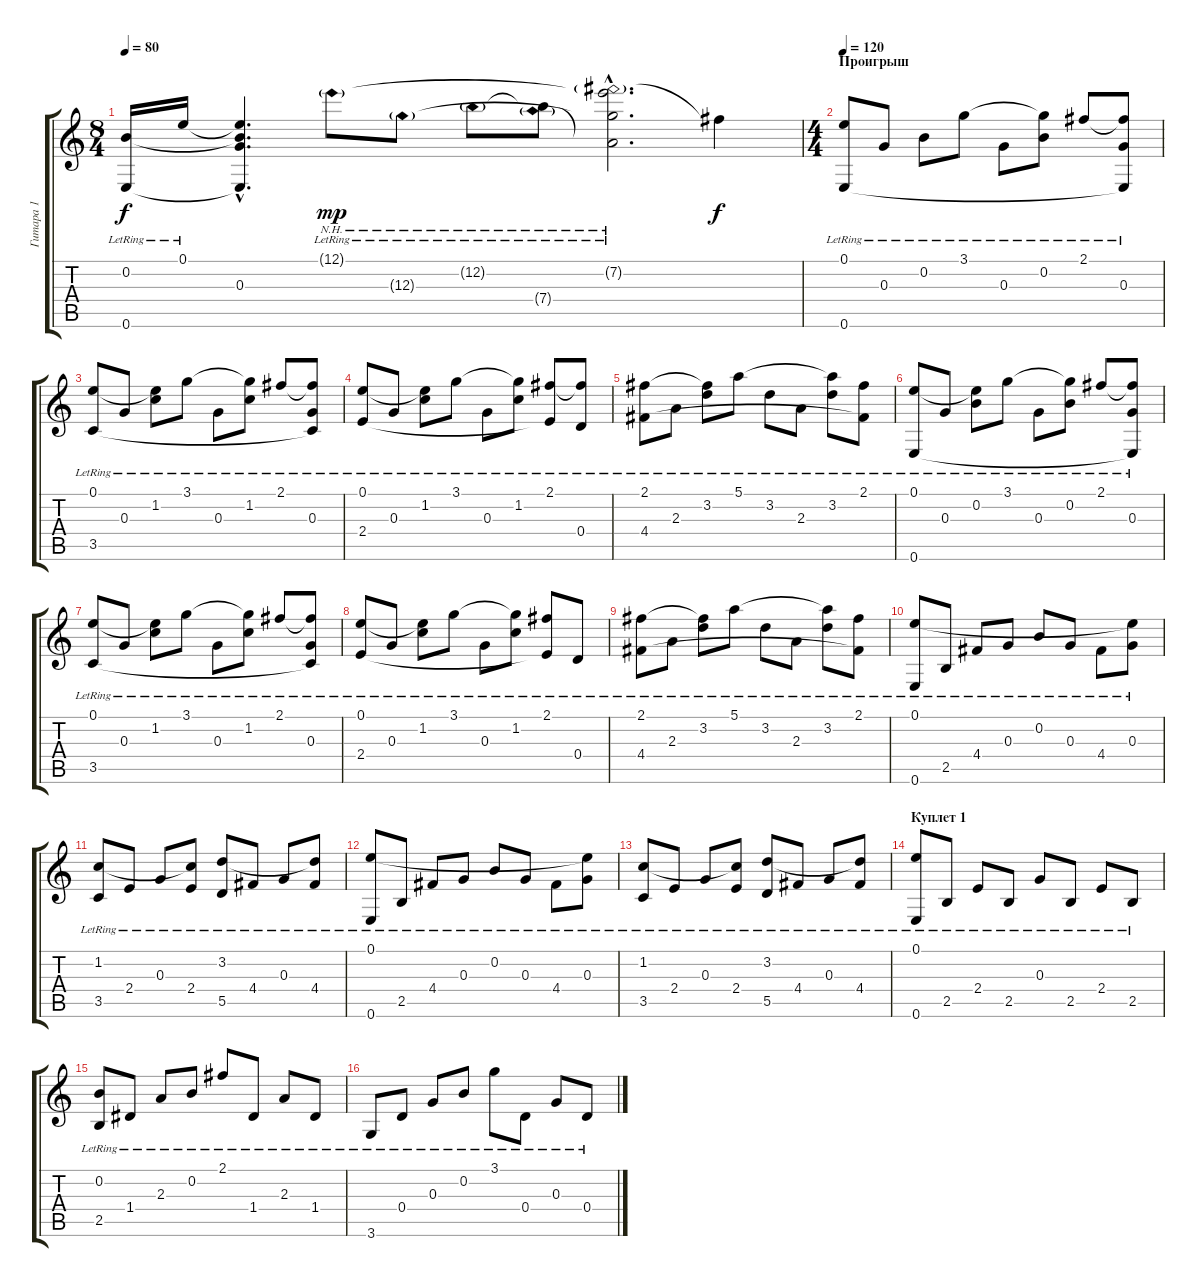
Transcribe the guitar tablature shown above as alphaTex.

\track ("Гитара 1" "Гитара 1") {instrument acousticguitarsteel}
\staff {score tabs}
\tuning (E4 B3 G3 D3 A2 E2) {hide}
\ts (8 4)
\tempo 80
\clef g2
\ks c
(0.2{lr} 0.6{t}).16{dy f} 0.1{lr}.16 (0.1{hac t} 0.2{hac t} 0.3{hac t} 0.6{hac t}).4{d} 12.1{nh g lr}.8{dy mp} 12.3{nh g lr}.8 12.2{nh g lr}.8 (12.2{t} 7.4{nh g lr}).8 (12.1{hac t} 7.2{nh g hac lr} 12.3{hac t} 7.4{hac t}).2{d} 7.2{t}.4{dy f} |
\ts (4 4)
\section ("" "Проигрыш")
\tempo 120
(0.1{lr} 0.6{lr}).8 0.3{lr}.8 0.2{lr}.8 3.1{lr}.8 0.3{lr}.8 (3.1{t} 0.2{lr}).8 2.1{lr}.8 (2.1{t} 0.3{lr} 0.6{t}).8 |
(0.1{lr} 3.5{lr}).8 0.3{lr}.8 (0.1{t} 1.2{lr}).8 3.1{lr}.8 0.3{lr}.8 (3.1{t} 1.2{lr}).8 2.1{lr}.8 (2.1{t} 0.3{lr} 3.5{t}).8 |
(0.1{lr} 2.4{lr}).8 0.3{lr}.8 (0.1{t} 1.2{lr}).8 3.1{lr}.8 0.3{lr}.8 (3.1{t} 1.2{lr}).8 (2.1{lr} 2.4{t}).8 (2.1{t} 0.4{lr}).8 |
(2.1{lr} 4.4{lr}).8 2.3{lr}.8 (2.1{t} 3.2{lr}).8 5.1{lr}.8 3.2{lr}.8 2.3{lr}.8 (5.1{t} 3.2{lr}).8 (2.1{lr} 4.4{t}).8 |
(0.1{lr} 0.6{lr}).8 0.3{lr}.8 (0.1{t} 0.2{lr}).8 3.1{lr}.8 0.3{lr}.8 (3.1{t} 0.2{lr}).8 2.1{lr}.8 (2.1{t} 0.3{lr} 0.6{t}).8 |
(0.1{lr} 3.5{lr}).8 0.3{lr}.8 (0.1{t} 1.2{lr}).8 3.1{lr}.8 0.3{lr}.8 (3.1{t} 1.2{lr}).8 2.1{lr}.8 (2.1{t} 0.3{lr} 3.5{t}).8 |
(0.1{lr} 2.4{lr}).8 0.3{lr}.8 (0.1{t} 1.2{lr}).8 3.1{lr}.8 0.3{lr}.8 (3.1{t} 1.2{lr}).8 (2.1{lr} 2.4{t}).8 0.4{lr}.8 |
(2.1{lr} 4.4{lr}).8 2.3{lr}.8 (2.1{t} 3.2{lr}).8 5.1{lr}.8 3.2{lr}.8 2.3{lr}.8 (5.1{t} 3.2{lr}).8 (2.1{lr} 4.4{t}).8 |
(0.1{lr} 0.6{lr}).8 2.5{lr}.8 4.4{lr}.8 0.3{lr}.8 0.2{lr}.8 0.3{lr}.8 4.4{lr}.8 (0.1{t} 0.3{lr}).8 |
(1.2{lr} 3.5{lr}).8 2.4{lr}.8 0.3{lr}.8 (1.2{t} 2.4{lr}).8 (3.2{lr} 5.5{lr}).8 4.4{lr}.8 0.3{lr}.8 (3.2{t} 4.4{lr}).8 |
(0.1{lr} 0.6{lr}).8 2.5{lr}.8 4.4{lr}.8 0.3{lr}.8 0.2{lr}.8 0.3{lr}.8 4.4{lr}.8 (0.1{t} 0.3{lr}).8 |
(1.2{lr} 3.5{lr}).8 2.4{lr}.8 0.3{lr}.8 (1.2{t} 2.4{lr}).8 (3.2{lr} 5.5{lr}).8 4.4{lr}.8 0.3{lr}.8 (3.2{t} 4.4{lr}).8 |
\section ("" "Куплет 1")
(0.1{lr} 0.6{lr}).8 2.5{lr}.8 2.4{lr}.8 2.5{lr}.8 0.3{lr}.8 2.5{lr}.8 2.4{lr}.8 2.5{lr}.8 |
(0.2{lr} 2.5{lr}).8 1.4{lr}.8 2.3{lr}.8 0.2{lr}.8 2.1{lr}.8 1.4{lr}.8 2.3{lr}.8 1.4{lr}.8 |
3.6{lr}.8 0.4{lr}.8 0.3{lr}.8 0.2{lr}.8 3.1{lr}.8 0.4{lr}.8 0.3{lr}.8 0.4{lr}.8
